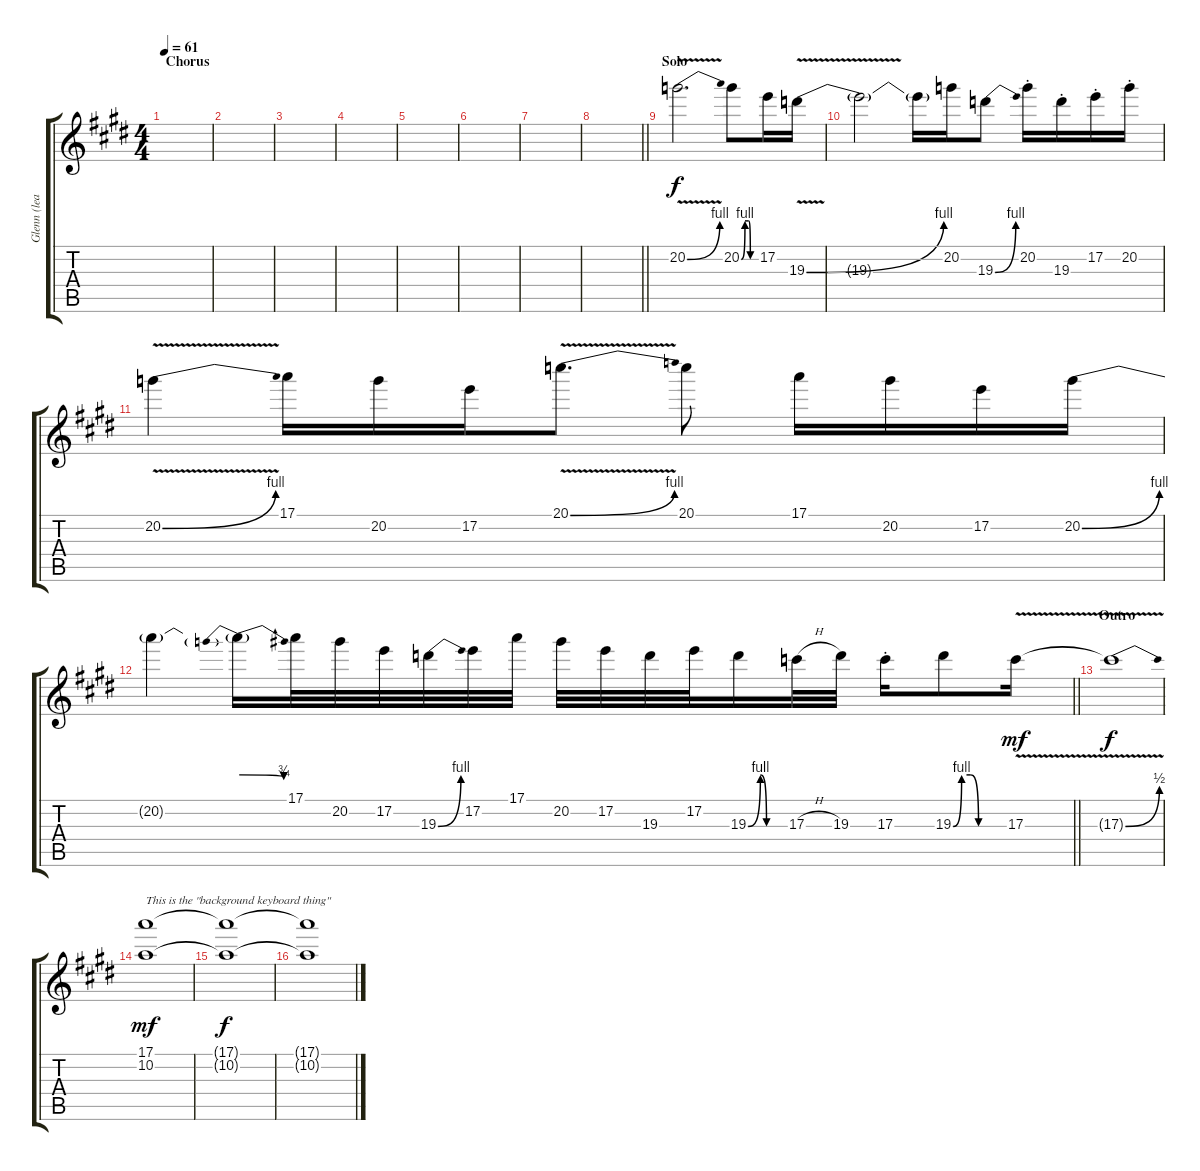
\track ("Glenn (lead)" "Glenn (lea") {instrument overdrivenguitar}
\staff {score tabs}
\tuning (E4 B3 G3 D3 A2 E2) {hide}
\ts (4 4)
\section ("" "Chorus")
\tempo 61
\clef g2
\ks e
|
|
|
|
|
|
|
\barLineRight lightlight
|
\section ("" "Solo")
20.2{be (bend 0 0 60 4) v}.2{d} 20.2{be (custom 0 0 15 4 30 4 37 0 45 0 60 0)}.8 17.2.16 19.3{be (bend 0 0 60 4) v}.16 |
19.3{t}.2 19.3{t}.16 20.2.16 19.3{be (bend 0 0 60 4)}.8 20.2{st}.16 19.3{st}.16 17.2{st}.16 20.2{st}.16 |
20.2{be (bend 0 0 60 4) v}.4 17.1.16 20.2.16 17.2.16 20.1{be (bend 0 0 60 4) v}.8{d} 20.1.8 17.1.16 20.2.16 17.2.16 20.2{be (bend 0 0 60 4)}.16 |
\barLineRight lightlight
20.2{t}.4 20.2{be (prebendrelease 0 4 60 3) t}.16 17.1.32 20.2.32 17.2.32 19.3{be (bend 0 0 60 4)}.32 17.2.32 17.1.32 20.2.32 17.2.32 19.3.32 17.2.32 19.3{be (custom 0 0 20 4 30 0 60 0)}.16 17.3{h}.32 19.3.32 17.3{st}.16 19.3{be (custom 0 0 10 4 20 4 30 0 60 0)}.8 17.3{v}.16{dy mf} |
\section ("" "Outro")
17.3{be (bend 0 0 60 2) v t}.1{dy f volume 0} |
(17.1 10.2).1{txt "This is the \"background keyboard thing\"" dy mf volume 10} |
(17.1{t} 10.2{t}).1{dy f} |
(17.1{t} 10.2{t}).1
